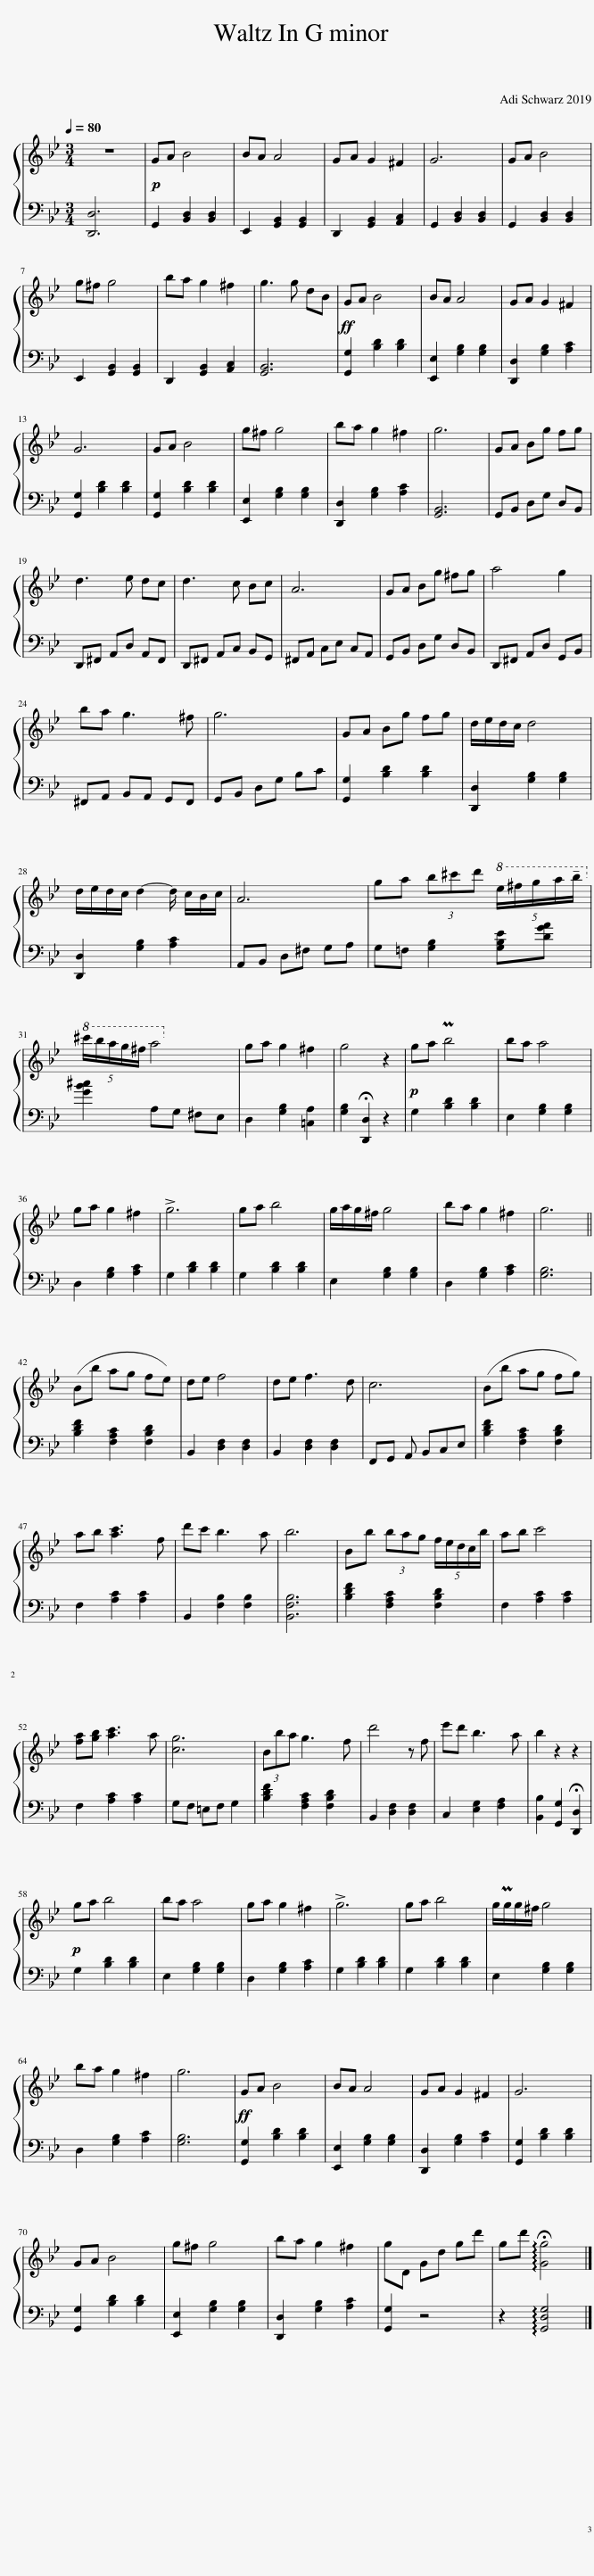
X:1
%%score { 1 | 2 }
L:1/8
Q:1/4=80
M:3/4
I:linebreak $
K:Bb
V:1 treble
V:2 bass
V:1
 z6 |!p! GA B4 | BA A4 | GA G2 ^F2 | G6 | %5
 GA B4 |$ g^f g4 | ba g2 ^f2 | g3 g dB |!ff! GA B4 | %10
 BA A4 | GA G2 ^F2 |$ G6 | GA B4 | g^f g4 | %15
 ba g2 ^f2 | g6 | GA Bg fg |$ d3 e dc | d3 c Bc | %20
 A6 | GA Bg ^fg | a4 g2 |$ ba g3 ^f | g6 | %25
 GA Bg fg | d/e/d/c/ d4 |$ d/e/d/c/ d2- d/ c/B/c/ | A6 | ga (3b^c'd'!8va(! (5:4:5e'/^f'/g'/a'/!tenuto!b'/!8va)! |$ %30
!8va(! (5:4:5^c''/b'/a'/g'/^f'/ a'4!8va)! | ga g2 ^f2 | g4 z2 |!p! ga Pb4 | ba a4 |$ %35
 ga g2 ^f2 | !>!g6 | ga b4 | g/a/g/^f/ g4 | ba g2 ^f2 | %40
 g6 ||$ (Bb ag fe) | de f4 | de f3 d | c6 | %45
 (Bb ag fg) |$ ab [ac']3 f | d'c' b3 a | b6 | Bb (3bag (5:4:5f/e/d/c/b/ | %50
 ab c'4 |$ [fa][gb] [ac']3 a | [cg]6 | (3Bba g3 f | d'4 z f | %55
 e'd' b3 a | b2 z2 z2 |$!p! ga b4 | ba a4 | ga g2 ^f2 | %60
 !>!g6 | ga b4 | g/Pg/g/^f/ g4 |$ ba g2 ^f2 | g6 | %65
!ff! GA B4 | BA A4 | GA G2 ^F2 | G6 |$ GA B4 | %70
 g^f g4 | ba g2 ^f2 | gD Gd gd' | gd' !arpeggio!!fermata![Gg]4 |] %74
V:2
 [D,,D,]6 | G,,2 [B,,D,]2 [B,,D,]2 | E,,2 [G,,B,,]2 [G,,B,,]2 | D,,2 [G,,B,,]2 [A,,C,]2 | G,,2 [B,,D,]2 [B,,D,]2 | %5
 G,,2 [B,,D,]2 [B,,D,]2 |$ E,,2 [G,,B,,]2 [G,,B,,]2 | D,,2 [G,,B,,]2 [A,,C,]2 | [G,,B,,]6 | [G,,G,]2 [B,D]2 [B,D]2 | %10
 [E,,E,]2 [G,B,]2 [G,B,]2 | [D,,D,]2 [G,B,]2 [A,C]2 |$ [G,,G,]2 [B,D]2 [B,D]2 | [G,,G,]2 [B,D]2 [B,D]2 | [E,,E,]2 [G,B,]2 [G,B,]2 | %15
 [D,,D,]2 [G,B,]2 [A,C]2 | [G,,B,,]6 | G,,B,, D,G, D,B,, |$ D,,^F,, A,,D, A,,F,, | D,,^F,, A,,C, B,,G,, | %20
 ^F,,A,, C,E, C,A,, | G,,B,, D,G, D,B,, | D,,^F,, A,,D, G,,B,, |$ ^F,,A,, B,,A,, G,,F,, | G,,B,, D,G, B,C | %25
 [G,,G,]2 [B,D]2 [B,D]2 | [D,,D,]2 [G,B,]2 [G,B,]2 |$ [D,,D,]2 [G,B,]2 [A,C]2 | A,,B,, D,^F, G,A, | G,=F, [G,B,]2 [G,B,E][DGA] |$ %30
 [GB^c]2 A,G, ^F,E, | D,2 [G,B,]2 [=C,A,]2 | [G,B,]2 !fermata![D,,D,]2 z2 | G,2 [B,D]2 [B,D]2 | E,2 [G,B,]2 [G,B,]2 |$ %35
 D,2 [G,B,]2 [A,C]2 | G,2 [B,D]2 [B,D]2 | G,2 [B,D]2 [B,D]2 | E,2 [G,B,]2 [G,B,]2 | D,2 [G,B,]2 [A,C]2 | %40
 [G,B,]6 ||$ [B,DF]2 [F,A,C]2 [F,B,D]2 | B,,2 [D,F,]2 [D,F,]2 | B,,2 [D,F,]2 [D,F,]2 | F,,G,, A,, B,,C,E, | %45
 [B,DF]2 [F,A,C]2 [F,B,D]2 |$ F,2 [A,C]2 [A,C]2 | B,,2 [F,B,]2 [F,B,]2 | [B,,F,B,]6 | [B,DF]2 [F,A,C]2 [F,B,D]2 | %50
 F,2 [A,C]2 [A,C]2 |$ F,2 [A,C]2 [A,C]2 | G,F, =E,F, G,2 | [B,DF]2 [F,A,C]2 [F,B,D]2 | B,,2 [D,F,]2 [D,F,]2 | %55
 C,2 [E,G,]2 [F,A,]2 | [B,,B,]2 [G,,G,]2 !fermata![D,,D,]2 |$ G,2 [B,D]2 [B,D]2 | E,2 [G,B,]2 [G,B,]2 | D,2 [G,B,]2 [A,C]2 | %60
 G,2 [B,D]2 [B,D]2 | G,2 [B,D]2 [B,D]2 | E,2 [G,B,]2 [G,B,]2 |$ D,2 [G,B,]2 [A,C]2 | [G,B,]6 | %65
 [G,,G,]2 [B,D]2 [B,D]2 | [E,,E,]2 [G,B,]2 [G,B,]2 | [D,,D,]2 [G,B,]2 [A,C]2 | [G,,G,]2 [B,D]2 [B,D]2 |$ [G,,G,]2 [B,D]2 [B,D]2 | %70
 [E,,E,]2 [G,B,]2 [G,B,]2 | [D,,D,]2 [G,B,]2 [A,C]2 | [G,,G,]2 z4 | z2 !arpeggio![G,,D,G,]4 |] %74
